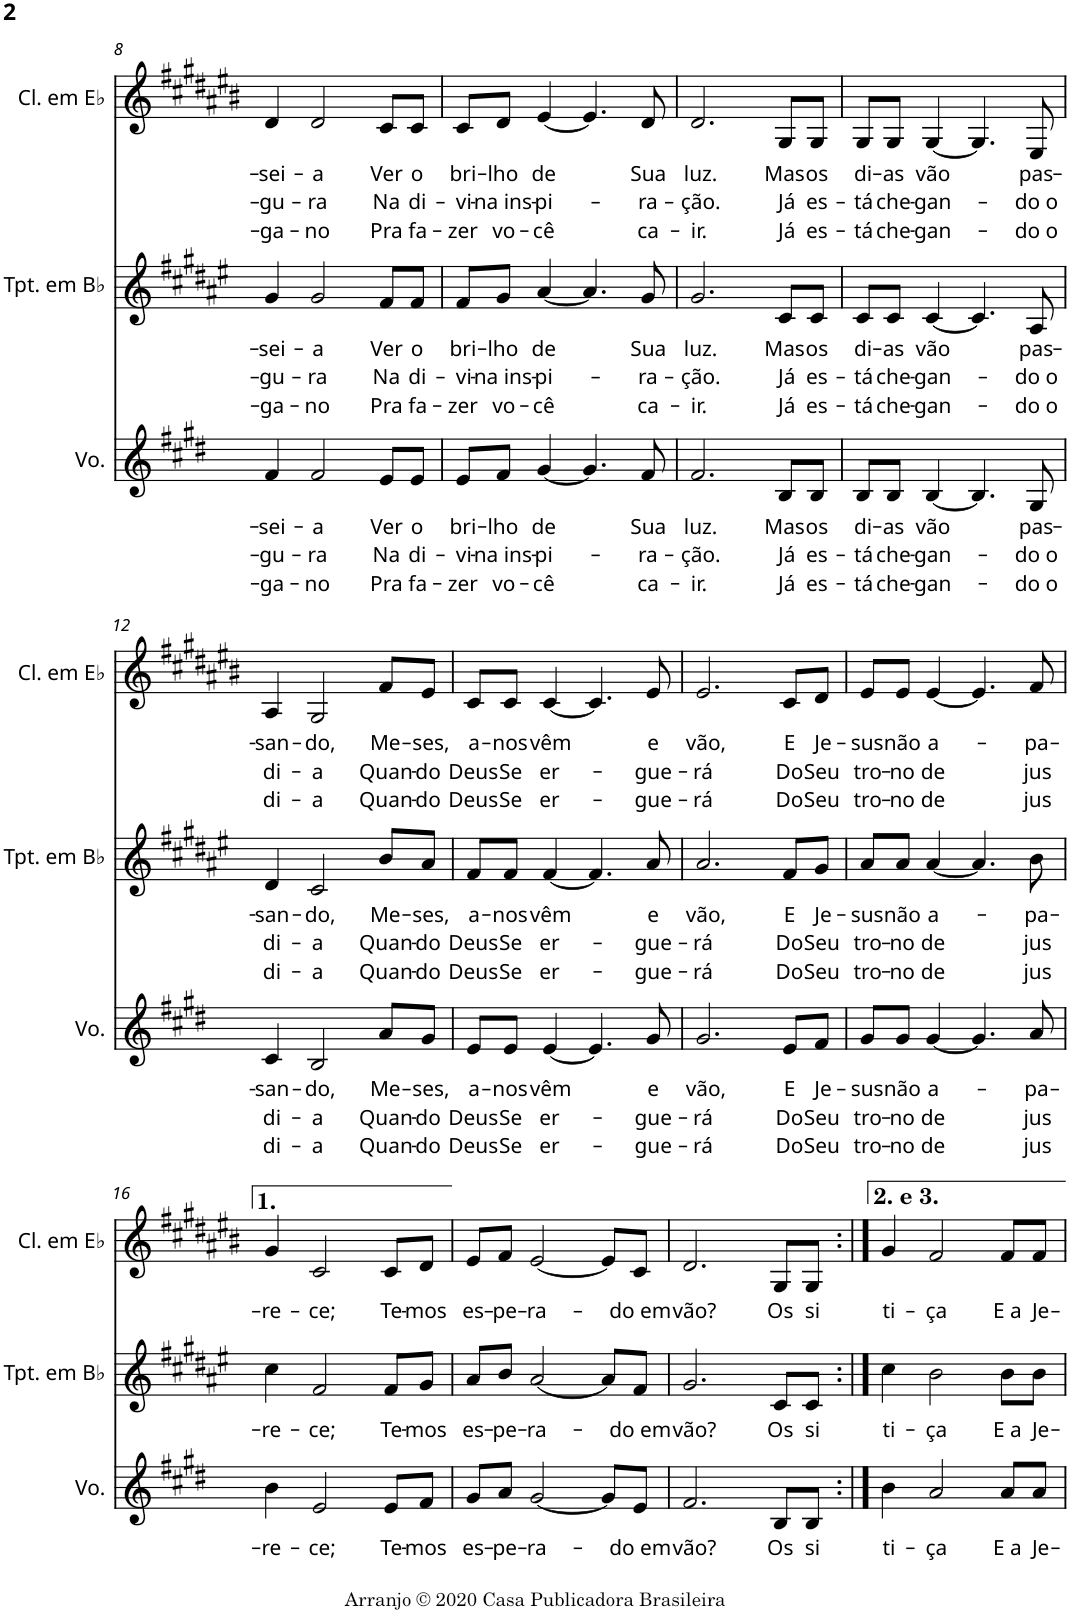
**kern	**text	**text	**text	**kern	**text	**text	**text	**kern	**text	**text	**text
*part3	*part3	*part3	*part3	*part2	*part2	*part2	*part2	*part1	*part1	*part1	*part1
*staff3	*staff3	*staff3	*staff3	*staff2	*staff2	*staff2	*staff2	*staff1	*staff1	*staff1	*staff1
*I"Voz	*	*	*	*I"Trompete em Bb	*	*	*	*I"Clarinete em Eb	*	*	*
*I'Vo.	*	*	*	*I'Tpt. em Bb	*	*	*	*I'Cl. em Eb	*	*	*
!!LO:PB:g=z
*clefG2	*	*	*	*clefG2	*	*	*	*clefG2	*	*	*
*	*	*	*	*Trd1c2	*	*	*	*Trd1c2	*	*	*
*k[f#c#g#d#]	*	*	*	*k[f#c#g#d#a#e#]	*	*	*	*k[f#c#g#d#a#e#b#]	*	*	*
*M4/4	*	*	*	*M4/4	*	*	*	*M4/4	*	*	*
=8	=8	=8	=8	=8	=8	=8	=8	=8	=8	=8	=8
!	!LO:LY:b	!LO:LY:b	!LO:LY:b	!	!LO:LY:b	!LO:LY:b	!LO:LY:b	!	!LO:LY:b	!LO:LY:b	!LO:LY:b
4f#/	-sei-	-gu-	-ga-	4g#/	-sei-	-gu-	-ga-	4d#/	-sei-	-gu-	-ga-
!	!LO:LY:b	!LO:LY:b	!LO:LY:b	!	!LO:LY:b	!LO:LY:b	!LO:LY:b	!	!LO:LY:b	!LO:LY:b	!LO:LY:b
2f#/	-a	-ra	-no	2g#/	-a	-ra	-no	2d#/	-a	-ra	-no
!	!LO:LY:b	!LO:LY:b	!LO:LY:b	!	!LO:LY:b	!LO:LY:b	!LO:LY:b	!	!LO:LY:b	!LO:LY:b	!LO:LY:b
8e/L	Ver	Na	Pra	8f#/L	Ver	Na	Pra	8c#/L	Ver	Na	Pra
!	!LO:LY:b	!LO:LY:b	!LO:LY:b	!	!LO:LY:b	!LO:LY:b	!LO:LY:b	!	!LO:LY:b	!LO:LY:b	!LO:LY:b
8e/J	o	di-	fa-	8f#/J	o	di-	fa-	8c#/J	o	di-	fa-
=9	=9	=9	=9	=9	=9	=9	=9	=9	=9	=9	=9
!	!LO:LY:b	!LO:LY:b	!LO:LY:b	!	!LO:LY:b	!LO:LY:b	!LO:LY:b	!	!LO:LY:b	!LO:LY:b	!LO:LY:b
8e/L	bri-	-vi-	-zer	8f#/L	bri-	-vi-	-zer	8c#/L	bri-	-vi-	-zer
!	!LO:LY:b	!LO:LY:b	!LO:LY:b	!	!LO:LY:b	!LO:LY:b	!LO:LY:b	!	!LO:LY:b	!LO:LY:b	!LO:LY:b
8f#/J	-lho	-na ins-	vo-	8g#/J	-lho	-na ins-	vo-	8d#/J	-lho	-na ins-	vo-
!	!LO:LY:b	!LO:LY:b	!LO:LY:b	!	!LO:LY:b	!LO:LY:b	!LO:LY:b	!	!LO:LY:b	!LO:LY:b	!LO:LY:b
[4g#/	de	-pi-	-cê	[4a#/	de	-pi-	-cê	[4e#/	de	-pi-	-cê
4.g#/]	.	.	.	4.a#/]	.	.	.	4.e#/]	.	.	.
!	!LO:LY:b	!LO:LY:b	!LO:LY:b	!	!LO:LY:b	!LO:LY:b	!LO:LY:b	!	!LO:LY:b	!LO:LY:b	!LO:LY:b
8f#/	Sua	-ra-	ca-	8g#/	Sua	-ra-	ca-	8d#/	Sua	-ra-	ca-
=10	=10	=10	=10	=10	=10	=10	=10	=10	=10	=10	=10
!	!LO:LY:b	!LO:LY:b	!LO:LY:b	!	!LO:LY:b	!LO:LY:b	!LO:LY:b	!	!LO:LY:b	!LO:LY:b	!LO:LY:b
2.f#/	luz.	-ção.	-ir.	2.g#/	luz.	-ção.	-ir.	2.d#/	luz.	-ção.	-ir.
!	!LO:LY:b	!LO:LY:b	!LO:LY:b	!	!LO:LY:b	!LO:LY:b	!LO:LY:b	!	!LO:LY:b	!LO:LY:b	!LO:LY:b
8B/L	Mas	Já	Já	8c#/L	Mas	Já	Já	8G#/L	Mas	Já	Já
!	!LO:LY:b	!LO:LY:b	!LO:LY:b	!	!LO:LY:b	!LO:LY:b	!LO:LY:b	!	!LO:LY:b	!LO:LY:b	!LO:LY:b
8B/J	os	es-	es-	8c#/J	os	es-	es-	8G#/J	os	es-	es-
=11	=11	=11	=11	=11	=11	=11	=11	=11	=11	=11	=11
!	!LO:LY:b	!LO:LY:b	!LO:LY:b	!	!LO:LY:b	!LO:LY:b	!LO:LY:b	!	!LO:LY:b	!LO:LY:b	!LO:LY:b
8B/L	di-	-tá	-tá	8c#/L	di-	-tá	-tá	8G#/L	di-	-tá	-tá
!	!LO:LY:b	!LO:LY:b	!LO:LY:b	!	!LO:LY:b	!LO:LY:b	!LO:LY:b	!	!LO:LY:b	!LO:LY:b	!LO:LY:b
8B/J	-as	che-	che-	8c#/J	-as	che-	che-	8G#/J	-as	che-	che-
!	!LO:LY:b	!LO:LY:b	!LO:LY:b	!	!LO:LY:b	!LO:LY:b	!LO:LY:b	!	!LO:LY:b	!LO:LY:b	!LO:LY:b
[4B/	vão	-gan-	-gan-	[4c#/	vão	-gan-	-gan-	[4G#/	vão	-gan-	-gan-
4.B/]	.	.	.	4.c#/]	.	.	.	4.G#/]	.	.	.
!	!LO:LY:b	!LO:LY:b	!LO:LY:b	!	!LO:LY:b	!LO:LY:b	!LO:LY:b	!	!LO:LY:b	!LO:LY:b	!LO:LY:b
8G#/	pas-	-do o	-do o	8A#/	pas-	-do o	-do o	8E#/	pas-	-do o	-do o
!!LO:LB:g=z
=12	=12	=12	=12	=12	=12	=12	=12	=12	=12	=12	=12
!	!LO:LY:b	!LO:LY:b	!LO:LY:b	!	!LO:LY:b	!LO:LY:b	!LO:LY:b	!	!LO:LY:b	!LO:LY:b	!LO:LY:b
4c#/	-san-	di-	di-	4d#/	-san-	di-	di-	4A#/	-san-	di-	di-
!	!LO:LY:b	!LO:LY:b	!LO:LY:b	!	!LO:LY:b	!LO:LY:b	!LO:LY:b	!	!LO:LY:b	!LO:LY:b	!LO:LY:b
2B/	-do,	-a	-a	2c#/	-do,	-a	-a	2G#/	-do,	-a	-a
!	!LO:LY:b	!LO:LY:b	!LO:LY:b	!	!LO:LY:b	!LO:LY:b	!LO:LY:b	!	!LO:LY:b	!LO:LY:b	!LO:LY:b
8a/L	Me-	Quan-	Quan-	8b/L	Me-	Quan-	Quan-	8f#/L	Me-	Quan-	Quan-
!	!LO:LY:b	!LO:LY:b	!LO:LY:b	!	!LO:LY:b	!LO:LY:b	!LO:LY:b	!	!LO:LY:b	!LO:LY:b	!LO:LY:b
8g#/J	-ses,	-do	-do	8a#/J	-ses,	-do	-do	8e#/J	-ses,	-do	-do
=13	=13	=13	=13	=13	=13	=13	=13	=13	=13	=13	=13
!	!LO:LY:b	!LO:LY:b	!LO:LY:b	!	!LO:LY:b	!LO:LY:b	!LO:LY:b	!	!LO:LY:b	!LO:LY:b	!LO:LY:b
8e/L	a-	Deus	Deus	8f#/L	a-	Deus	Deus	8c#/L	a-	Deus	Deus
!	!LO:LY:b	!LO:LY:b	!LO:LY:b	!	!LO:LY:b	!LO:LY:b	!LO:LY:b	!	!LO:LY:b	!LO:LY:b	!LO:LY:b
8e/J	-nos	Se	Se	8f#/J	-nos	Se	Se	8c#/J	-nos	Se	Se
!	!LO:LY:b	!LO:LY:b	!LO:LY:b	!	!LO:LY:b	!LO:LY:b	!LO:LY:b	!	!LO:LY:b	!LO:LY:b	!LO:LY:b
[4e/	vêm	er-	er-	[4f#/	vêm	er-	er-	[4c#/	vêm	er-	er-
4.e/]	.	.	.	4.f#/]	.	.	.	4.c#/]	.	.	.
!	!LO:LY:b	!LO:LY:b	!LO:LY:b	!	!LO:LY:b	!LO:LY:b	!LO:LY:b	!	!LO:LY:b	!LO:LY:b	!LO:LY:b
8g#/	e	-gue-	-gue-	8a#/	e	-gue-	-gue-	8e#/	e	-gue-	-gue-
=14	=14	=14	=14	=14	=14	=14	=14	=14	=14	=14	=14
!	!LO:LY:b	!LO:LY:b	!LO:LY:b	!	!LO:LY:b	!LO:LY:b	!LO:LY:b	!	!LO:LY:b	!LO:LY:b	!LO:LY:b
2.g#/	vão,	-rá	-rá	2.a#/	vão,	-rá	-rá	2.e#/	vão,	-rá	-rá
!	!LO:LY:b	!LO:LY:b	!LO:LY:b	!	!LO:LY:b	!LO:LY:b	!LO:LY:b	!	!LO:LY:b	!LO:LY:b	!LO:LY:b
8e/L	E	Do	Do	8f#/L	E	Do	Do	8c#/L	E	Do	Do
!	!LO:LY:b	!LO:LY:b	!LO:LY:b	!	!LO:LY:b	!LO:LY:b	!LO:LY:b	!	!LO:LY:b	!LO:LY:b	!LO:LY:b
8f#/J	Je-	Seu	Seu	8g#/J	Je-	Seu	Seu	8d#/J	Je-	Seu	Seu
=15	=15	=15	=15	=15	=15	=15	=15	=15	=15	=15	=15
!	!LO:LY:b	!LO:LY:b	!LO:LY:b	!	!LO:LY:b	!LO:LY:b	!LO:LY:b	!	!LO:LY:b	!LO:LY:b	!LO:LY:b
8g#/L	-sus	tro-	tro-	8a#/L	-sus	tro-	tro-	8e#/L	-sus	tro-	tro-
!	!LO:LY:b	!LO:LY:b	!LO:LY:b	!	!LO:LY:b	!LO:LY:b	!LO:LY:b	!	!LO:LY:b	!LO:LY:b	!LO:LY:b
8g#/J	não	-no	-no	8a#/J	não	-no	-no	8e#/J	não	-no	-no
!	!LO:LY:b	!LO:LY:b	!LO:LY:b	!	!LO:LY:b	!LO:LY:b	!LO:LY:b	!	!LO:LY:b	!LO:LY:b	!LO:LY:b
[4g#/	a-	de	de	[4a#/	a-	de	de	[4e#/	a-	de	de
4.g#/]	.	.	.	4.a#/]	.	.	.	4.e#/]	.	.	.
!	!LO:LY:b	!LO:LY:b	!LO:LY:b	!	!LO:LY:b	!LO:LY:b	!LO:LY:b	!	!LO:LY:b	!LO:LY:b	!LO:LY:b
8a/	-pa-	jus	jus	8b\	-pa-	jus	jus	8f#/	-pa-	jus	jus
!!LO:LB:g=z
=16	=16	=16	=16	=16	=16	=16	=16	=16	=16	=16	=16
!	!LO:LY:b	!	!	!	!LO:LY:b	!	!	!	!LO:LY:b	!	!
4b\	-re-	.	.	4cc#\	-re-	.	.	4g#/	-re-	.	.
!	!LO:LY:b	!	!	!	!LO:LY:b	!	!	!	!LO:LY:b	!	!
2e/	-ce;	.	.	2f#/	-ce;	.	.	2c#/	-ce;	.	.
!	!LO:LY:b	!	!	!	!LO:LY:b	!	!	!	!LO:LY:b	!	!
8e/L	Te-	.	.	8f#/L	Te-	.	.	8c#/L	Te-	.	.
!	!LO:LY:b	!	!	!	!LO:LY:b	!	!	!	!LO:LY:b	!	!
8f#/J	-mos	.	.	8g#/J	-mos	.	.	8d#/J	-mos	.	.
=17	=17	=17	=17	=17	=17	=17	=17	=17	=17	=17	=17
!	!LO:LY:b	!	!	!	!LO:LY:b	!	!	!	!LO:LY:b	!	!
8g#/L	es-	.	.	8a#/L	es-	.	.	8e#/L	es-	.	.
!	!LO:LY:b	!	!	!	!LO:LY:b	!	!	!	!LO:LY:b	!	!
8a/J	-pe-	.	.	8b/J	-pe-	.	.	8f#/J	-pe-	.	.
!	!LO:LY:b	!	!	!	!LO:LY:b	!	!	!	!LO:LY:b	!	!
[2g#/	-ra-	.	.	[2a#/	-ra-	.	.	[2e#/	-ra-	.	.
8g#/L]	.	.	.	8a#/L]	.	.	.	8e#/L]	.	.	.
!	!LO:LY:b	!	!	!	!LO:LY:b	!	!	!	!LO:LY:b	!	!
8e/J	-do em	.	.	8f#/J	-do em	.	.	8c#/J	-do em	.	.
=18	=18	=18	=18	=18	=18	=18	=18	=18	=18	=18	=18
!	!LO:LY:b	!	!	!	!LO:LY:b	!	!	!	!LO:LY:b	!	!
2.f#/	vão?	.	.	2.g#/	vão?	.	.	2.d#/	vão?	.	.
!	!LO:LY:b	!	!	!	!LO:LY:b	!	!	!	!LO:LY:b	!	!
8B/L	Os	.	.	8c#/L	Os	.	.	8G#/L	Os	.	.
!	!LO:LY:b	!	!	!	!LO:LY:b	!	!	!	!LO:LY:b	!	!
8B/J	si	.	.	8c#/J	si	.	.	8G#/J	si	.	.
=19:|!	=19:|!	=19:|!	=19:|!	=19:|!	=19:|!	=19:|!	=19:|!	=19:|!	=19:|!	=19:|!	=19:|!
!	!LO:LY:b	!	!	!	!LO:LY:b	!	!	!	!LO:LY:b	!	!
4b\	ti-	.	.	4cc#\	ti-	.	.	4g#/	ti-	.	.
!	!LO:LY:b	!	!	!	!LO:LY:b	!	!	!	!LO:LY:b	!	!
2a/	-ça	.	.	2b\	-ça	.	.	2f#/	-ça	.	.
!	!LO:LY:b	!	!	!	!LO:LY:b	!	!	!	!LO:LY:b	!	!
8a/L	E a	.	.	8b\L	E a	.	.	8f#/L	E a	.	.
!	!LO:LY:b	!	!	!	!LO:LY:b	!	!	!	!LO:LY:b	!	!
8a/J	Je-	.	.	8b\J	Je-	.	.	8f#/J	Je-	.	.
=	=	=	=	=	=	=	=	=	=	=	=
*-	*-	*-	*-	*-	*-	*-	*-	*-	*-	*-	*-
